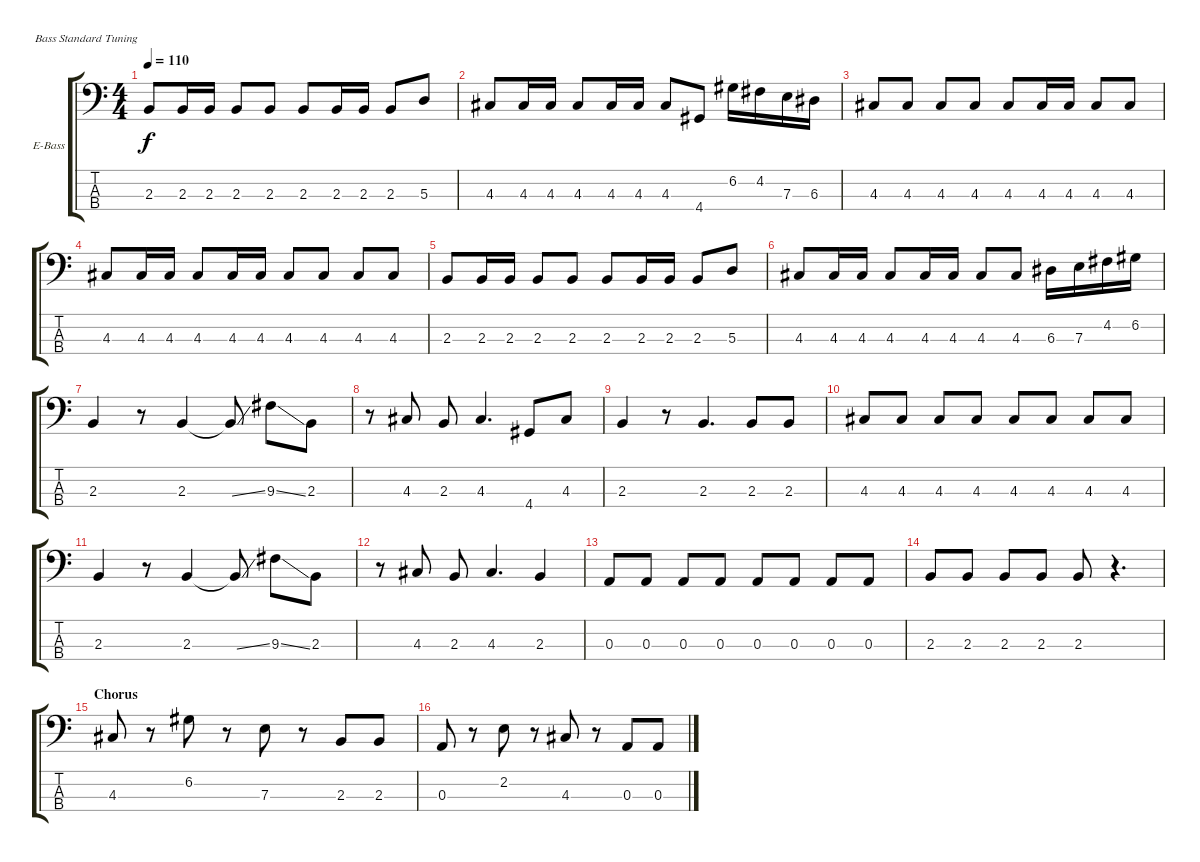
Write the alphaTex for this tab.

\defaultSystemsLayout 4
\bracketExtendMode groupsimilarinstruments
\firstSystemTrackNameOrientation horizontal
\otherSystemsTrackNameOrientation horizontal
\track ("Electric Bass" "E-Bass") {instrument electricbassfinger}
\staff {score tabs}
\tuning (G2 D2 A1 E1)
\ts (4 4)
\tempo 110
\clef f4
\ks c
2.3.8{dy f} 2.3.16 2.3.16 2.3.8 2.3.8 2.3.8 2.3.16 2.3.16 2.3.8 5.3.8 |
4.3.8 4.3.16 4.3.16 4.3.8 4.3.16 4.3.16 4.3.8 4.4.8 6.2.16 4.2.16 7.3.16 6.3.16 |
4.3.8 4.3.8 4.3.8 4.3.8 4.3.8 4.3.16 4.3.16 4.3.8 4.3.8 |
4.3.8 4.3.16 4.3.16 4.3.8 4.3.16 4.3.16 4.3.8 4.3.8 4.3.8 4.3.8 |
2.3.8 2.3.16 2.3.16 2.3.8 2.3.8 2.3.8 2.3.16 2.3.16 2.3.8 5.3.8 |
4.3.8 4.3.16 4.3.16 4.3.8 4.3.16 4.3.16 4.3.8 4.3.8 6.3.16 7.3.16 4.2.16 6.2.16 |
2.3.4 r.8 2.3.4 2.3{ss t}.8 9.3{ss}.8 2.3.8 |
r.8 4.3.8 2.3.8 4.3.4{d} 4.4.8 4.3.8 |
2.3.4 r.8 2.3.4{d} 2.3.8 2.3.8 |
4.3.8 4.3.8 4.3.8 4.3.8 4.3.8 4.3.8 4.3.8 4.3.8 |
2.3.4 r.8 2.3.4 2.3{ss t}.8 9.3{ss}.8 2.3.8 |
r.8 4.3.8 2.3.8 4.3.4{d} 2.3.4 |
0.3.8 0.3.8 0.3.8 0.3.8 0.3.8 0.3.8 0.3.8 0.3.8 |
2.3.8 2.3.8 2.3.8 2.3.8 2.3.8 r.4{d} |
\section ("" "Chorus")
4.3.8 r.8 6.2.8 r.8 7.3.8 r.8 2.3.8 2.3.8 |
0.3.8 r.8 2.2.8 r.8 4.3.8 r.8 0.3.8 0.3.8
